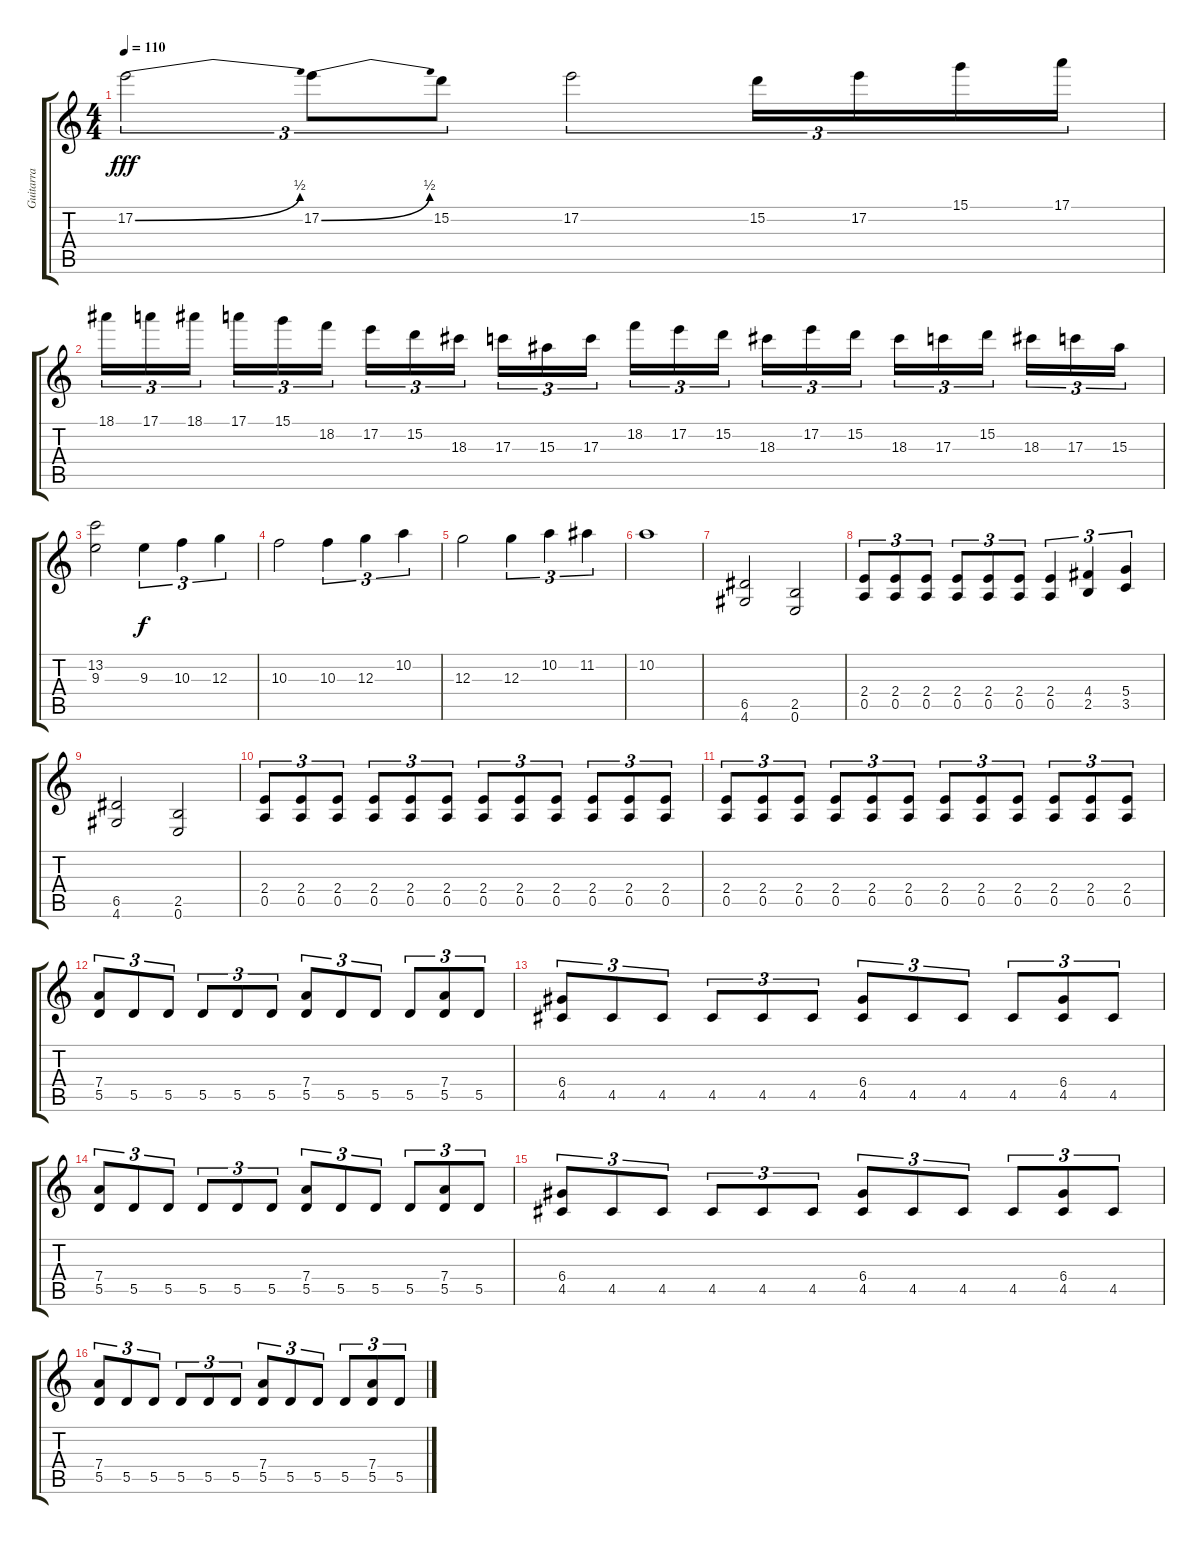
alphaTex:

\track ("Guitarra" "Guitarra") {instrument overdrivenguitar}
\staff {score tabs}
\tuning (E4 B3 G3 D3 A2 E2) {hide}
\ts (4 4)
\tempo 110
\clef g2
\ks c
17.2{be (bend 0 0 60 2)}.2{tu (3 2) dy fff} 17.2{be (bend 0 0 60 2)}.8{tu (3 2)} 15.2.8{tu (3 2)} 17.2.2{tu (3 2)} 15.2.16{tu (3 2)} 17.2.16{tu (3 2)} 15.1.16{tu (3 2)} 17.1.16{tu (3 2)} |
18.1.16{tu (3 2)} 17.1.16{tu (3 2)} 18.1.16{tu (3 2)} 17.1.16{tu (3 2)} 15.1.16{tu (3 2)} 18.2.16{tu (3 2)} 17.2.16{tu (3 2)} 15.2.16{tu (3 2)} 18.3.16{tu (3 2)} 17.3.16{tu (3 2)} 15.3.16{tu (3 2)} 17.3.16{tu (3 2)} 18.2.16{tu (3 2)} 17.2.16{tu (3 2)} 15.2.16{tu (3 2)} 18.3.16{tu (3 2)} 17.2.16{tu (3 2)} 15.2.16{tu (3 2)} 18.3.16{tu (3 2)} 17.3.16{tu (3 2)} 15.2.16{tu (3 2)} 18.3.16{tu (3 2)} 17.3.16{tu (3 2)} 15.3.16{tu (3 2)} |
(13.2 9.3).2 9.3.4{tu (3 2) dy f} 10.3.4{tu (3 2)} 12.3.4{tu (3 2)} |
10.3.2 10.3.4{tu (3 2)} 12.3.4{tu (3 2)} 10.2.4{tu (3 2)} |
12.3.2 12.3.4{tu (3 2)} 10.2.4{tu (3 2)} 11.2.4{tu (3 2)} |
10.2.1 |
(6.5 4.6).2 (2.5 0.6).2 |
(2.4 0.5).8{tu (3 2)} (2.4 0.5).8{tu (3 2)} (2.4 0.5).8{tu (3 2)} (2.4 0.5).8{tu (3 2)} (2.4 0.5).8{tu (3 2)} (2.4 0.5).8{tu (3 2)} (2.4 0.5).4{tu (3 2)} (4.4 2.5).4{tu (3 2)} (5.4 3.5).4{tu (3 2)} |
(6.5 4.6).2 (2.5 0.6).2 |
(2.4 0.5).8{tu (3 2)} (2.4 0.5).8{tu (3 2)} (2.4 0.5).8{tu (3 2)} (2.4 0.5).8{tu (3 2)} (2.4 0.5).8{tu (3 2)} (2.4 0.5).8{tu (3 2)} (2.4 0.5).8{tu (3 2)} (2.4 0.5).8{tu (3 2)} (2.4 0.5).8{tu (3 2)} (2.4 0.5).8{tu (3 2)} (2.4 0.5).8{tu (3 2)} (2.4 0.5).8{tu (3 2)} |
(2.4 0.5).8{tu (3 2)} (2.4 0.5).8{tu (3 2)} (2.4 0.5).8{tu (3 2)} (2.4 0.5).8{tu (3 2)} (2.4 0.5).8{tu (3 2)} (2.4 0.5).8{tu (3 2)} (2.4 0.5).8{tu (3 2)} (2.4 0.5).8{tu (3 2)} (2.4 0.5).8{tu (3 2)} (2.4 0.5).8{tu (3 2)} (2.4 0.5).8{tu (3 2)} (2.4 0.5).8{tu (3 2)} |
(7.4 5.5).8{tu (3 2)} 5.5.8{tu (3 2)} 5.5.8{tu (3 2)} 5.5.8{tu (3 2)} 5.5.8{tu (3 2)} 5.5.8{tu (3 2)} (7.4 5.5).8{tu (3 2)} 5.5.8{tu (3 2)} 5.5.8{tu (3 2)} 5.5.8{tu (3 2)} (7.4 5.5).8{tu (3 2)} 5.5.8{tu (3 2)} |
(6.4 4.5).8{tu (3 2)} 4.5.8{tu (3 2)} 4.5.8{tu (3 2)} 4.5.8{tu (3 2)} 4.5.8{tu (3 2)} 4.5.8{tu (3 2)} (6.4 4.5).8{tu (3 2)} 4.5.8{tu (3 2)} 4.5.8{tu (3 2)} 4.5.8{tu (3 2)} (6.4 4.5).8{tu (3 2)} 4.5.8{tu (3 2)} |
(7.4 5.5).8{tu (3 2)} 5.5.8{tu (3 2)} 5.5.8{tu (3 2)} 5.5.8{tu (3 2)} 5.5.8{tu (3 2)} 5.5.8{tu (3 2)} (7.4 5.5).8{tu (3 2)} 5.5.8{tu (3 2)} 5.5.8{tu (3 2)} 5.5.8{tu (3 2)} (7.4 5.5).8{tu (3 2)} 5.5.8{tu (3 2)} |
(6.4 4.5).8{tu (3 2)} 4.5.8{tu (3 2)} 4.5.8{tu (3 2)} 4.5.8{tu (3 2)} 4.5.8{tu (3 2)} 4.5.8{tu (3 2)} (6.4 4.5).8{tu (3 2)} 4.5.8{tu (3 2)} 4.5.8{tu (3 2)} 4.5.8{tu (3 2)} (6.4 4.5).8{tu (3 2)} 4.5.8{tu (3 2)} |
(7.4 5.5).8{tu (3 2)} 5.5.8{tu (3 2)} 5.5.8{tu (3 2)} 5.5.8{tu (3 2)} 5.5.8{tu (3 2)} 5.5.8{tu (3 2)} (7.4 5.5).8{tu (3 2)} 5.5.8{tu (3 2)} 5.5.8{tu (3 2)} 5.5.8{tu (3 2)} (7.4 5.5).8{tu (3 2)} 5.5.8{tu (3 2)}
